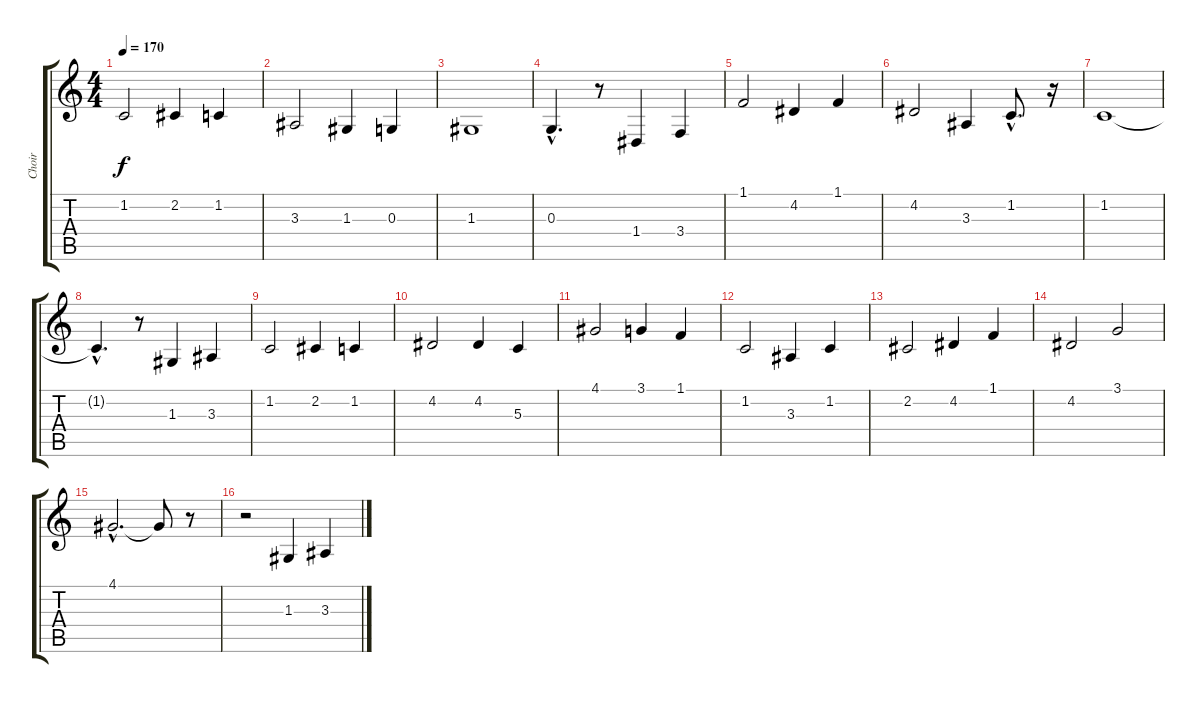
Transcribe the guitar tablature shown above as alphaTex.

\track ("Choir" "Choir") {instrument choiraahs}
\staff {score tabs}
\tuning (E4 B3 G3 D3 A2 E2) {hide}
\ts (4 4)
\tempo 170
\clef g2
\ks c
1.2.2{dy f} 2.2.4 1.2.4 |
3.3.2 1.3.4 0.3.4 |
1.3.1 |
0.3{hac}.4{d} r.8 1.4.4 3.4.4 |
1.1.2 4.2.4 1.1.4 |
4.2.2 3.3.4 1.2{hac}.8{d} r.16 |
1.2.1 |
1.2{hac t}.4{d} r.8 1.3.4 3.3.4 |
1.2.2 2.2.4 1.2.4 |
4.2.2 4.2.4 5.3.4 |
4.1.2 3.1.4 1.1.4 |
1.2.2 3.3.4 1.2.4 |
2.2.2 4.2.4 1.1.4 |
4.2.2 3.1.2 |
4.1{hac}.2{d} 4.1{t}.8 r.8 |
r.2 1.3.4 3.3.4
